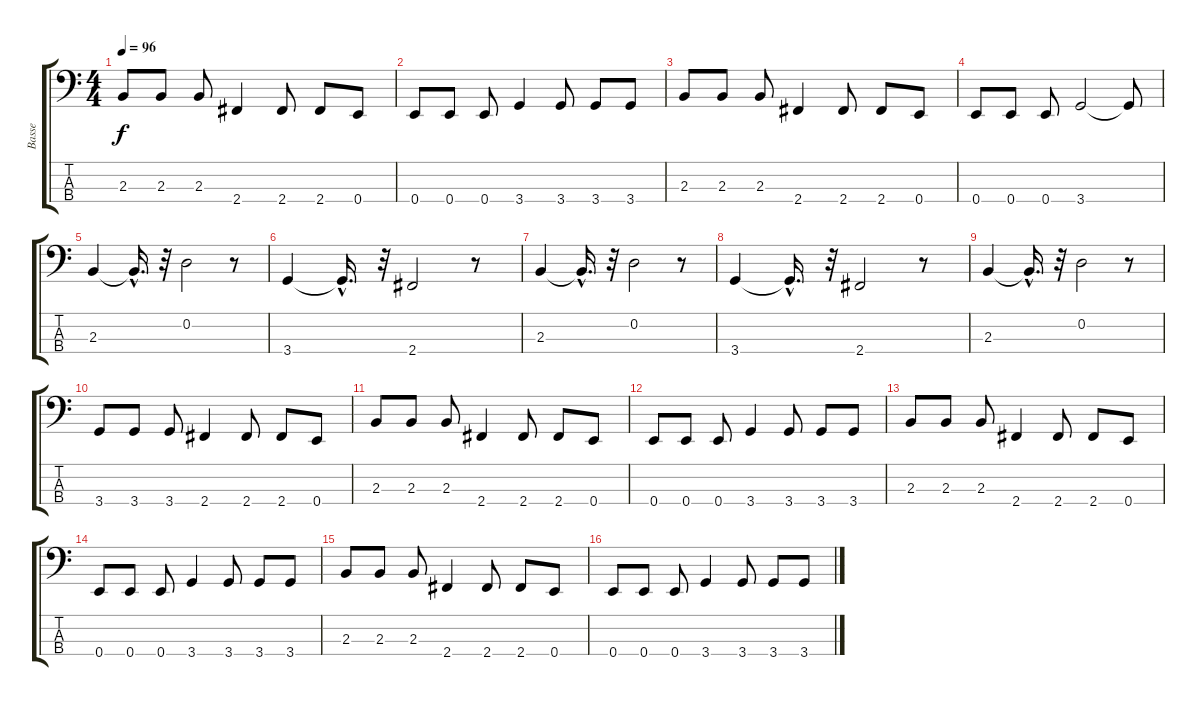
\track ("Basse" "Basse") {instrument slapbass2}
\staff {score tabs}
\tuning (G2 D2 A1 E1) {hide}
\ts (4 4)
\tempo 96
\clef f4
\ks c
2.3.8{dy f} 2.3.8 2.3.8 2.4.4 2.4.8 2.4.8 0.4.8 |
0.4.8 0.4.8 0.4.8 3.4.4 3.4.8 3.4.8 3.4.8 |
2.3.8 2.3.8 2.3.8 2.4.4 2.4.8 2.4.8 0.4.8 |
0.4.8 0.4.8 0.4.8 3.4.2 3.4{t}.8 |
2.3.4 2.3{hac t}.16{d} r.32 0.2.2 r.8 |
3.4.4 3.4{hac t}.16{d} r.32 2.4.2 r.8 |
2.3.4 2.3{hac t}.16{d} r.32 0.2.2 r.8 |
3.4.4 3.4{hac t}.16{d} r.32 2.4.2 r.8 |
2.3.4 2.3{hac t}.16{d} r.32 0.2.2 r.8 |
3.4.8 3.4.8 3.4.8 2.4.4 2.4.8 2.4.8 0.4.8 |
2.3.8 2.3.8 2.3.8 2.4.4 2.4.8 2.4.8 0.4.8 |
0.4.8 0.4.8 0.4.8 3.4.4 3.4.8 3.4.8 3.4.8 |
2.3.8 2.3.8 2.3.8 2.4.4 2.4.8 2.4.8 0.4.8 |
0.4.8 0.4.8 0.4.8 3.4.4 3.4.8 3.4.8 3.4.8 |
2.3.8 2.3.8 2.3.8 2.4.4 2.4.8 2.4.8 0.4.8 |
0.4.8 0.4.8 0.4.8 3.4.4 3.4.8 3.4.8 3.4.8
